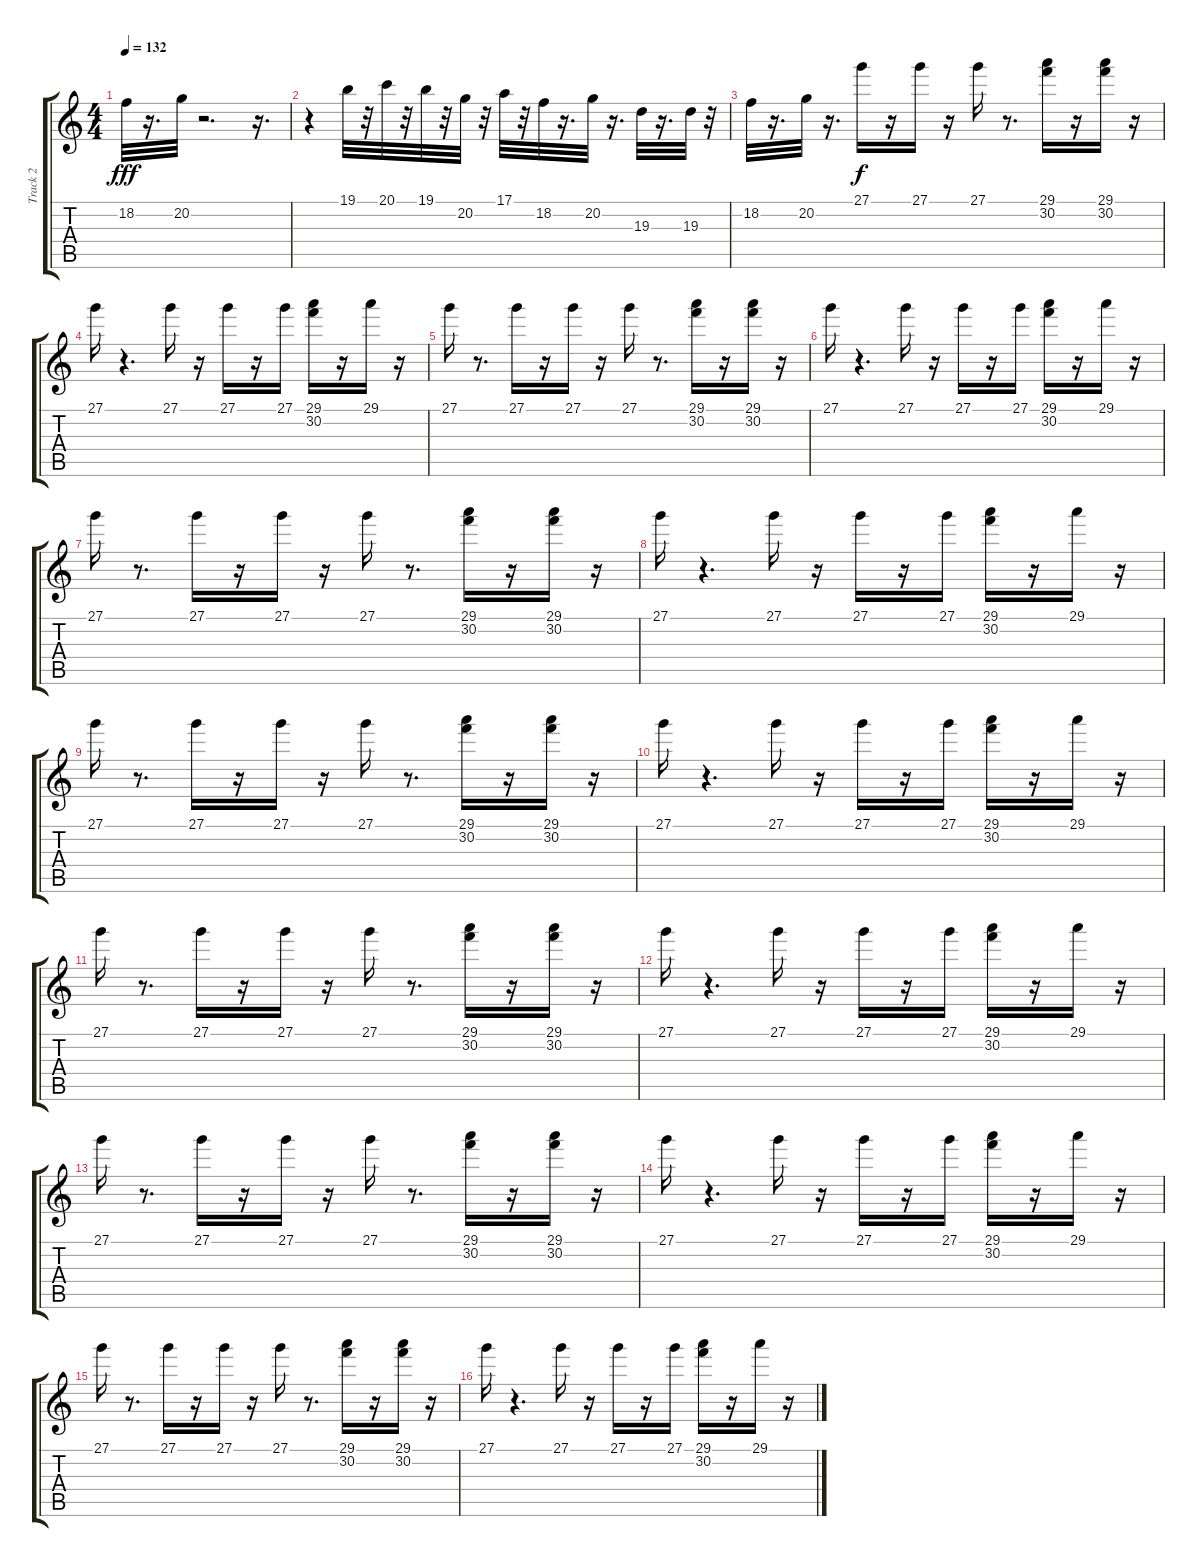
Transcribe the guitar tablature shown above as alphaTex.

\track ("Track 2" "Track 2") {instrument fx3crystal}
\staff {score tabs}
\tuning (E4 B3 G3 D3 A2 E2) {hide}
\ts (4 4)
\tempo 132
\clef g2
\ks c
18.2.32{dy fff} r.16{d} 20.2.32 r.2{d} r.16{d} |
r.4 19.1.32 r.32 20.1.32 r.32 19.1.32 r.32 20.2.32 r.32 17.1.32 r.32 18.2.32 r.16{d} 20.2.32 r.16{d} 19.3.32 r.16{d} 19.3.32 r.32 |
18.2.32 r.16{d} 20.2.32 r.16{d} 27.1.16{dy f} r.16 27.1.16 r.16 27.1.16 r.8{d} (29.1 30.2).16 r.16 (29.1 30.2).16 r.16 |
27.1.16 r.4{d} 27.1.16 r.16 27.1.16 r.16 27.1.16 (29.1 30.2).16 r.16 29.1.16 r.16 |
27.1.16 r.8{d} 27.1.16 r.16 27.1.16 r.16 27.1.16 r.8{d} (29.1 30.2).16 r.16 (29.1 30.2).16 r.16 |
27.1.16 r.4{d} 27.1.16 r.16 27.1.16 r.16 27.1.16 (29.1 30.2).16 r.16 29.1.16 r.16 |
27.1.16 r.8{d} 27.1.16 r.16 27.1.16 r.16 27.1.16 r.8{d} (29.1 30.2).16 r.16 (29.1 30.2).16 r.16 |
27.1.16 r.4{d} 27.1.16 r.16 27.1.16 r.16 27.1.16 (29.1 30.2).16 r.16 29.1.16 r.16 |
27.1.16 r.8{d} 27.1.16 r.16 27.1.16 r.16 27.1.16 r.8{d} (29.1 30.2).16 r.16 (29.1 30.2).16 r.16 |
27.1.16 r.4{d} 27.1.16 r.16 27.1.16 r.16 27.1.16 (29.1 30.2).16 r.16 29.1.16 r.16 |
27.1.16 r.8{d} 27.1.16 r.16 27.1.16 r.16 27.1.16 r.8{d} (29.1 30.2).16 r.16 (29.1 30.2).16 r.16 |
27.1.16 r.4{d} 27.1.16 r.16 27.1.16 r.16 27.1.16 (29.1 30.2).16 r.16 29.1.16 r.16 |
27.1.16 r.8{d} 27.1.16 r.16 27.1.16 r.16 27.1.16 r.8{d} (29.1 30.2).16 r.16 (29.1 30.2).16 r.16 |
27.1.16 r.4{d} 27.1.16 r.16 27.1.16 r.16 27.1.16 (29.1 30.2).16 r.16 29.1.16 r.16 |
27.1.16 r.8{d} 27.1.16 r.16 27.1.16 r.16 27.1.16 r.8{d} (29.1 30.2).16 r.16 (29.1 30.2).16 r.16 |
27.1.16 r.4{d} 27.1.16 r.16 27.1.16 r.16 27.1.16 (29.1 30.2).16 r.16 29.1.16 r.16
